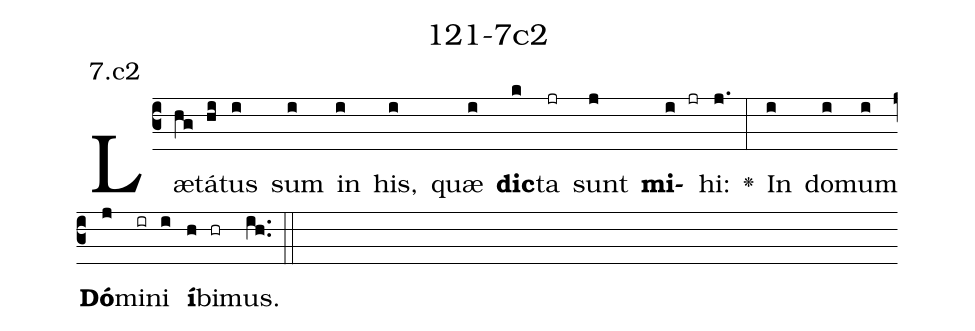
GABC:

name: 121-7c2;
annotation: 7.c2;
%%
(c3)Læ(hg)tá(hi)tus(i) sum(i) in(i) his,(i) quæ(i) <b>dic</b>(k)ta(jr) sunt(j) <b>mi</b>(i jr)hi:(j.) <v>\greheightstar</v>(:) In(i) do(i)mum(i) <b>Dó</b>(j)mi(ir)ni(i) <b>í</b>(h)bi(hr)mus.(ih..) (::)


%E(i) u(i) o(j) u(i) a(h) e.(ih..) (::)
